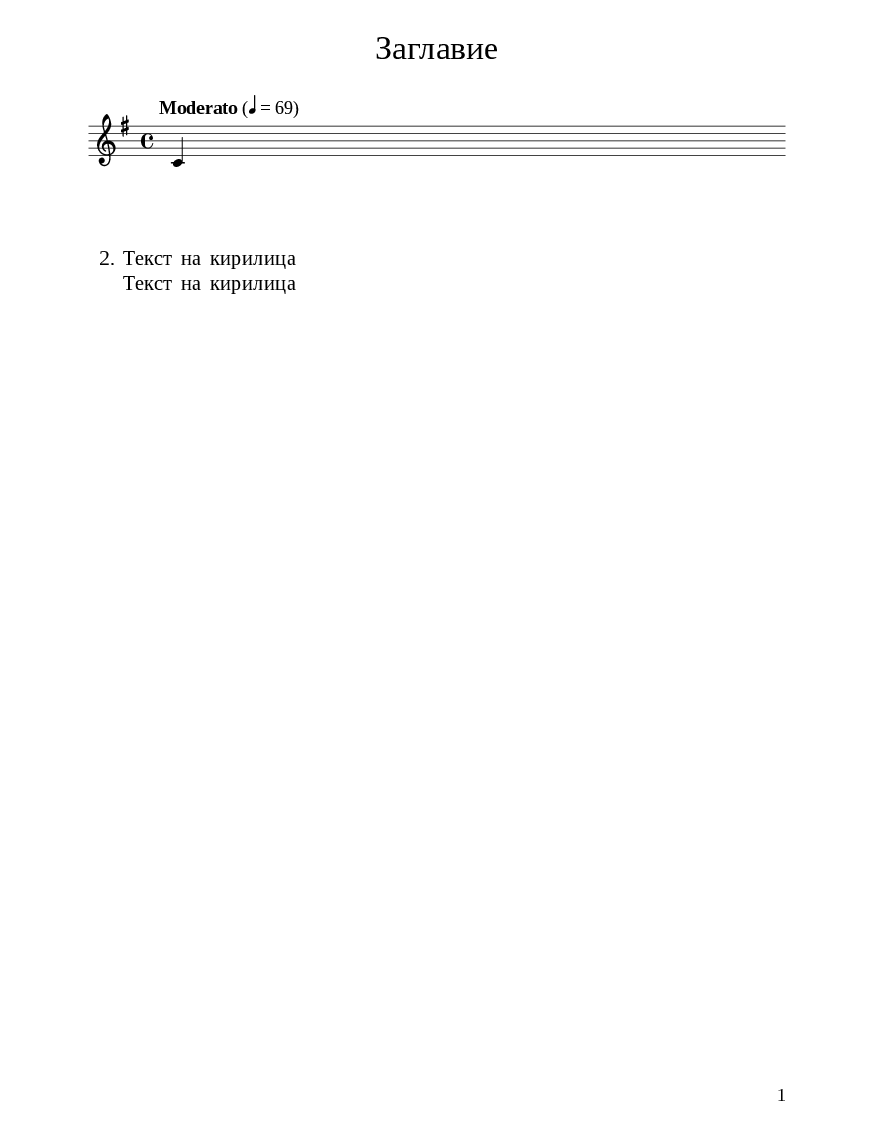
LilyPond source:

\version "2.24.3"

% include paper part and global functions
\include "include/globals.ily"

\bookpart {
  \include "include/bookpart-paper.ily"
  \score {
    \include "include/score-layout.ily"

    \new Voice \relative c' {
      \clef treble
      \key g \major
      \time 4/4
      \tempoFunc "Moderato" 4 "69"
      \autoBeamOff
      c % notes here
    }

    \addlyrics {}

    \header {
      title = \titleFunc "Заглавие" "Zaglavie"
    }

    \midi{}

  } % score

  \markup \fontsize #bgCoupletFontSize {
    \hspace #1
    \override #`(baseline-skip . ,bgCoupletBaselineSkip)
    \column {
      \line { 2. Текст на кирилица }
      \line {   "   " Текст на кирилица }
    }

  } % markup

  % include foreign translation(s) of the song
  

} % bookpart

% Più mosso
%
